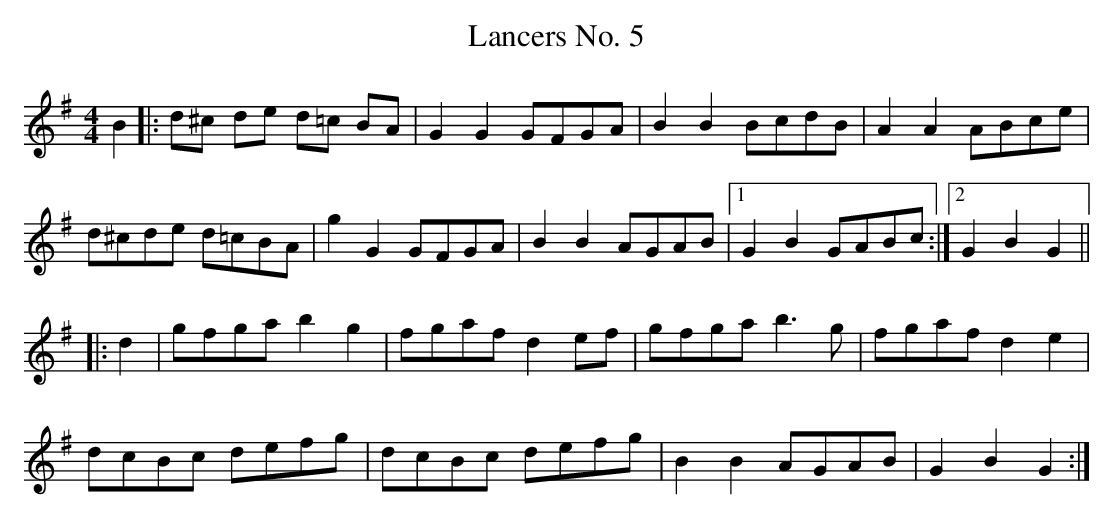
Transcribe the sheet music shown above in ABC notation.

X:1
T:Lancers No. 5
M:4/4
L:1/8
K:G
B2|:d^c de d=c BA|G2 G2 GFGA|B2B2 BcdB|A2A2 ABce|
d^cde d=cBA|g2G2 GFGA|B2B2 AGAB|1 G2B2 GABc:|2 G2B2G2||
|:d2|gfga b2g2|fgaf d2 ef|gfga b3g|fgaf d2e2|
dcBc defg|dcBc defg|B2B2 AGAB|G2B2G2:|
